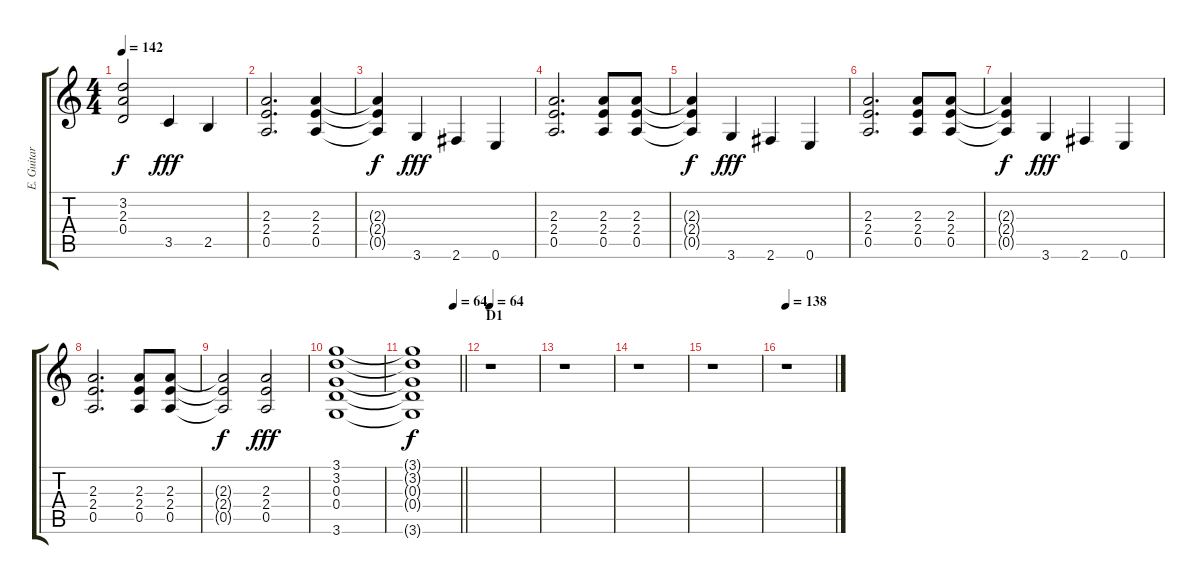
\track ("E. Guitar 3" "E. Guitar ") {instrument distortionguitar}
\staff {score tabs}
\tuning (E4 B3 G3 D3 A2 E2) {hide}
\ts (4 4)
\tempo 142
\clef g2
\ks c
(3.2{t} 2.3{t} 0.4{t}).2{dy f} 3.5.4{dy fff} 2.5.4 |
(2.3 2.4 0.5).2{d} (2.3 2.4 0.5).4 |
(2.3{t} 2.4{t} 0.5{t}).4{dy f} 3.6.4{dy fff} 2.6.4 0.6.4 |
(2.3 2.4 0.5).2{d} (2.3 2.4 0.5).8 (2.3 2.4 0.5).8 |
(2.3{t} 2.4{t} 0.5{t}).4{dy f} 3.6.4{dy fff} 2.6.4 0.6.4 |
(2.3 2.4 0.5).2{d} (2.3 2.4 0.5).8 (2.3 2.4 0.5).8 |
(2.3{t} 2.4{t} 0.5{t}).4{dy f} 3.6.4{dy fff} 2.6.4 0.6.4 |
(2.3 2.4 0.5).2{d} (2.3 2.4 0.5).8 (2.3 2.4 0.5).8 |
(2.3{t} 2.4{t} 0.5{t}).2{dy f} (2.3 2.4 0.5).2{dy fff} |
(3.1 3.2 0.3 0.4 3.6).1 |
\tempo (64 0.875)
\barLineRight lightlight
(3.1{t} 3.2{t} 0.3{t} 0.4{t} 3.6{t}).1{dy f} |
\section ("" "D1")
\tempo 64
r.1 |
r.1 |
r.1 |
r.1 |
\tempo 138
r.1
